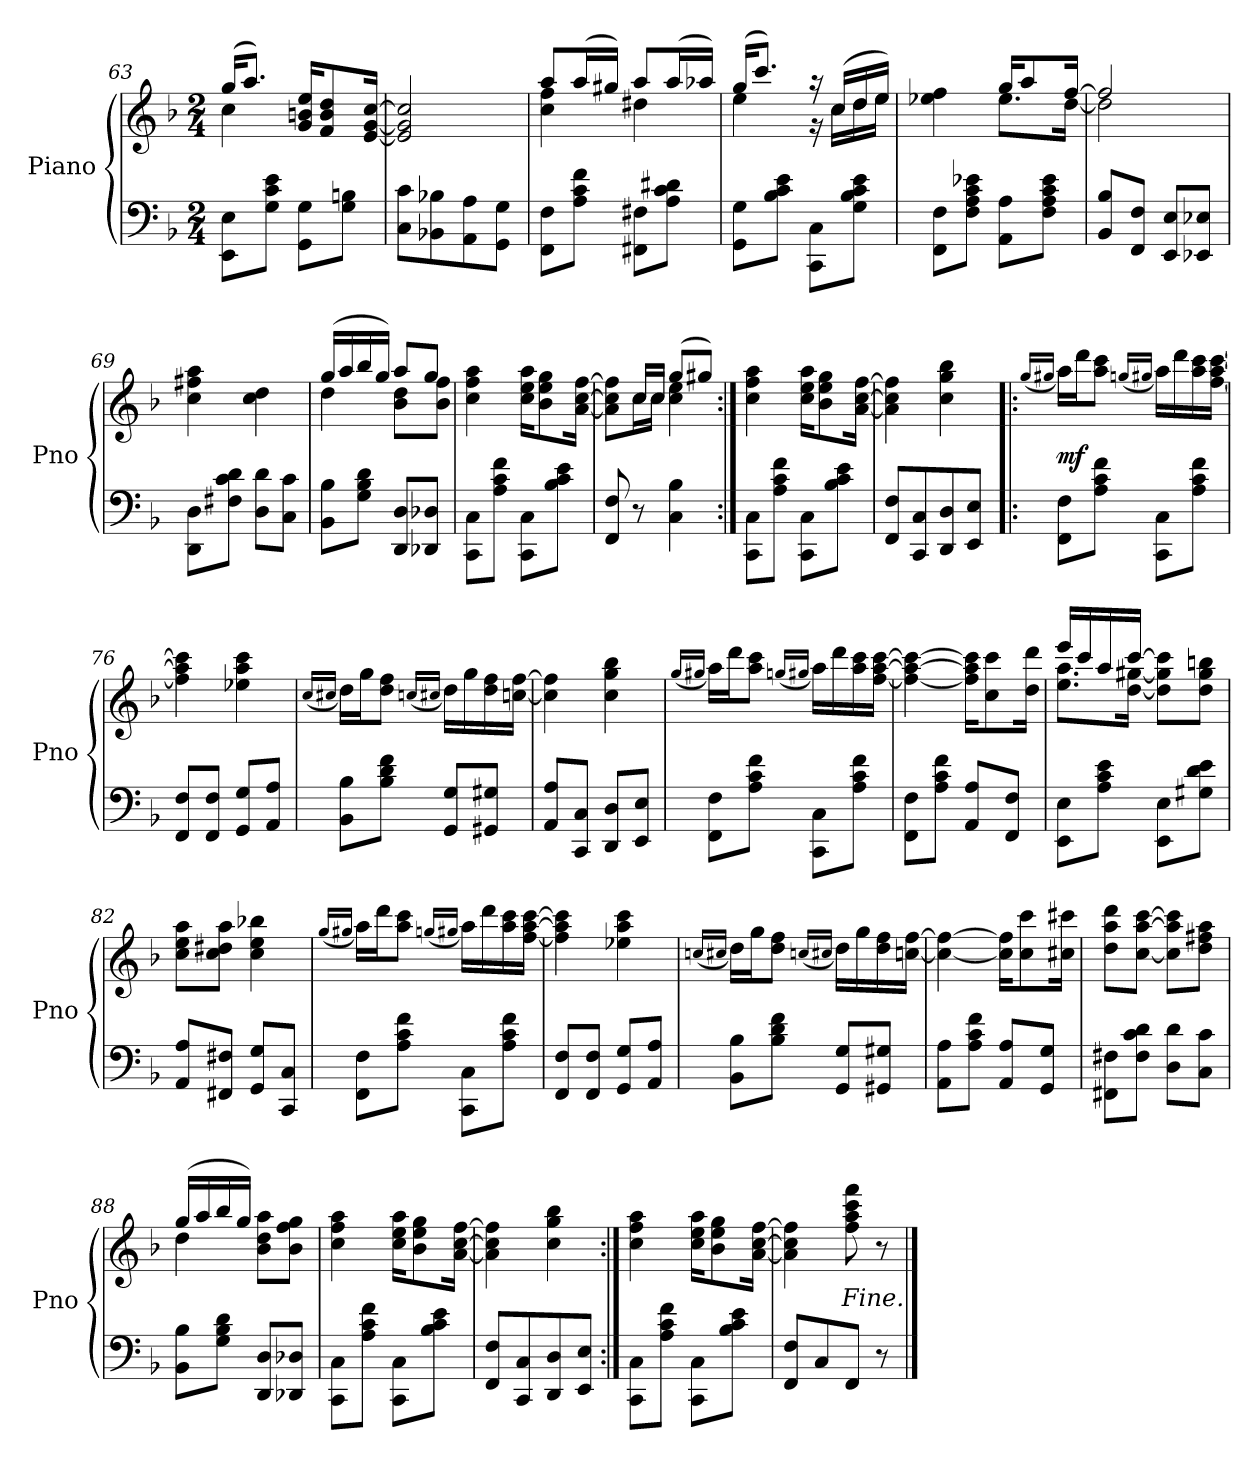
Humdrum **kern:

**kern	**kern	**dynam
*part1	*part1	*part1
*staff2	*staff1	*staff1/2
*I"Piano	*	*
*I'Pno	*	*
*clefF4	*clefG2	*
*k[b-]	*k[b-]	*
*M2/4	*M2/4	*
=63	=63	=63
*	*^	*
8EE 8EL	(16ggKL	4cc	.
.	8.aaJ)	.	.
8G 8c 8eJ	.	.	.
8GG 8GL	16g 16bn 16eeKL	4ryy	.
.	8f 8b 8dd	.	.
8G 8BnJ	.	.	.
.	[16e [16g [16ccJk	.	.
*	*v	*v	*
=64	=64	=64
8C 8cL	2e] 2g] 2cc]	.
8BB-X 8B-X	.	.
8AA 8A	.	.
8GG 8GJ	.	.
=65	=65	=65
*	*^	*
8FF 8FL	8aaL	4cc 4ff	.
8A 8c 8fJ	(16aaL	.	.
.	16gg#XJJ)	.	.
8FF#X 8F#XL	8aaL	4dd#X	.
8A 8c 8d#XJ	(16aaL	.	.
.	16aa-XJJ)	.	.
=66	=66	=66	=66
8GG 8GL	(16ggKL	4ee	.
.	8.cccJ)	.	.
8B- 8c 8eJ	.	.	.
8CC 8CL	16r	16r	.
.	(16ccLL	16ccLL	.
8G 8B- 8c 8eJ	16dd	16dd	.
.	16eeJJ)	16eeJJ	.
=67	=67	=67	=67
8FF 8FL	4ryy	4ee-X 4ff	.
8F 8A 8c 8e-XJ	.	.	.
8AA 8AL	16ggKL	8.ee-L	.
.	8aa	.	.
8F 8A 8c 8e-J	.	.	.
.	[16ffJk	[16ddJk	.
=68	=68	=68	=68
8BB-/ 8B-/L	2ff]	2dd]	.
8FF/ 8F/J	.	.	.
8EE 8EL	.	.	.
8EE-X 8E-XJ	.	.	.
*	*v	*v	*
=69	=69	=69
8DD 8DL	4cc 4ff#X 4aa	.
8F#X 8c 8dJ	.	.
8D 8dL	4cc 4dd	.
8C 8cJ	.	.
=70	=70	=70
*	*^	*
8BB- 8B-L	(16ggLL	4dd	.
.	16aa	.	.
8G 8B- 8dJ	16bb-	.	.
.	16ggJJ)	.	.
8DD 8DL	8aaL	8b- 8ddL	.
8DD-X 8D-XJ	8ggJ	8b- 8ffJ	.
*	*v	*v	*
=71	=71	=71
8CC 8CL	4cc 4ff 4aa	.
8A 8c 8fJ	.	.
8CC 8CL	16cc 16ee 16aaKL	.
.	8b- 8ee 8gg	.
8B- 8c 8eJ	.	.
.	[16a [16cc [16ffJk	.
=72	=72	=72
*	*^	*
8FF 8F	8ryy	8a] 8cc] 8ff]L	.
8r	16ccLL	16ccL	.
.	16ccJJ	16ccJJ	.
4C 4B-	(8ggL	4cc 4ee	.
.	8gg#XJ)	.	.
*	*v	*v	*
=73:|!	=73:|!	=73:|!
8CC 8CL	4cc 4ff 4aa	.
8A 8c 8fJ	.	.
8CC 8CL	16cc 16ee 16aaKL	.
.	8b- 8ee 8gg	.
8B- 8c 8eJ	.	.
.	[16a [16cc [16ffJk	.
=74	=74	=74
8FF 8FL	4a] 4cc] 4ff]	.
8CC 8C	.	.
8DD 8D	4cc 4gg 4bb-	.
8EE 8EJ	.	.
=75!|:	=75!|:	=75!|:
.	(16qggLL	.
.	16qgg#XJJ	.
8FF 8FL	16aaLL)	mf
.	16dddJ	.
8A 8c 8fJ	8aa 8cccJ	.
.	(16qggnLL	.
.	16qgg#XJJ	.
8CC 8CL	16aaLL)	.
.	16ddd	.
8A 8c 8fJ	16aa 16ccc	.
.	[16ff [16aa [16cccJJ	.
=76	=76	=76
8FF 8FL	4ff] 4aa] 4ccc]	.
8FF 8FJ	.	.
8GG/ 8G/L	4ee-X 4aa 4ccc	.
8AA/ 8A/J	.	.
=77	=77	=77
.	(16qccLL	.
.	16qcc#XJJ	.
8BB- 8B-L	16ddLL)	.
.	16ggJ	.
8B- 8d 8fJ	8dd 8ffJ	.
.	(16qccnLL	.
.	16qcc#XJJ	.
8GG 8GL	16ddLL)	.
.	16gg	.
8GG#X 8G#XJ	16dd 16ff	.
.	[16ccn [16ffJJ	.
=78	=78	=78
8AA 8AL	4cc] 4ff]	.
8CC 8CJ	.	.
8DD 8DL	4cc 4gg 4bb-	.
8EE 8EJ	.	.
=79	=79	=79
.	(16qggLL	.
.	16qgg#XJJ	.
8FF 8FL	16aaLL)	.
.	16dddJ	.
8A 8c 8fJ	8aa 8cccJ	.
.	(16qggnLL	.
.	16qgg#XJJ	.
8CC 8CL	16aaLL)	.
.	16ddd	.
8A 8c 8fJ	16aa 16ccc	.
.	[16ff [16aa [16cccJJ	.
=80	=80	=80
8FF 8FL	4ff_ 4aa_ 4ccc_	.
8A 8c 8fJ	.	.
8AA 8AL	16ff] 16aa] 16ccc]KL	.
.	8cc 8ccc	.
8FF 8FJ	.	.
.	16dd 16dddJk	.
=81	=81	=81
*	*^	*
8EE 8EL	16eeeLL	8.ee 8.aaL	.
.	16ccc	.	.
8A 8c 8eJ	16aa	.	.
.	[16cccJJ	[16dd [16gg#XJk	.
8EE 8EL	4ryy	8dd] 8gg#] 8ccc]L	.
8G#X 8d 8eJ	.	8dd 8gg# 8bbnJ	.
*	*v	*v	*
=82	=82	=82
8AA 8AL	8cc 8ee 8aaL	.
8FF#X 8F#XJ	8cc 8dd#X 8aaJ	.
8GG 8GL	4cc 4ee 4bb-X	.
8CC 8CJ	.	.
=83	=83	=83
.	(16qggLL	.
.	16qgg#XJJ	.
8FF 8FL	16aaLL)	.
.	16dddJ	.
8A 8c 8fJ	8aa 8cccJ	.
.	(16qggnLL	.
.	16qgg#XJJ	.
8CC 8CL	16aaLL)	.
.	16ddd	.
8A 8c 8fJ	16aa 16ccc	.
.	[16ff [16aa [16cccJJ	.
=84	=84	=84
8FF 8FL	4ff] 4aa] 4ccc]	.
8FF 8FJ	.	.
8GG/ 8G/L	4ee-X 4aa 4ccc	.
8AA/ 8A/J	.	.
=85	=85	=85
.	(16qccnLL	.
.	16qcc#XJJ	.
8BB- 8B-L	16ddLL)	.
.	16ggJ	.
8B- 8d 8fJ	8dd 8ffJ	.
.	(16qccnLL	.
.	16qcc#XJJ	.
8GG 8GL	16ddLL)	.
.	16gg	.
8GG#X 8G#XJ	16dd 16ff	.
.	[16ccn [16ffJJ	.
=86	=86	=86
8AA 8AL	4cc_ 4ff_	.
8A 8c 8fJ	.	.
8AA/ 8A/L	16cc] 16ff]KL	.
.	8cc 8ccc	.
8GG/ 8G/J	.	.
.	16cc#X 16ccc#XJk	.
=87	=87	=87
8FF#X 8F#XL	8dd 8aa 8dddL	.
8F# 8c 8dJ	[8cc [8aa [8cccJ	.
8D 8dL	8cc] 8aa] 8ccc]L	.
8C 8cJ	8dd 8ff#X 8aaJ	.
=88	=88	=88
*	*^	*
8BB- 8B-L	(<16ggLL	4dd	.
.	16aa	.	.
8G 8B- 8dJ	16bb-	.	.
.	16ggJJ)	.	.
8DD 8DL	4ryy	8b- 8dd 8aaL	.
8DD-X 8D-XJ	.	8b- 8ff 8ggJ	.
*	*v	*v	*
=89	=89	=89
8CC 8CL	4cc 4ff 4aa	.
8A 8c 8fJ	.	.
8CC 8CL	16cc 16ee 16aaKL	.
.	8b- 8ee 8gg	.
8B- 8c 8eJ	.	.
.	[16a [16cc [16ffJk	.
=90	=90	=90
8FF 8FL	4a] 4cc] 4ff]	.
8CC 8C	.	.
8DD 8D	4cc 4gg 4bb-	.
8EE 8EJ	.	.
=91:|!	=91:|!	=91:|!
8CC 8CL	4cc 4ff 4aa	.
8A 8c 8fJ	.	.
8CC 8CL	16cc 16ee 16aaKL	.
.	8b- 8ee 8gg	.
8B- 8c 8eJ	.	.
.	[16a [16cc [16ffJk	.
=92	=92	=92
8FF 8FL	4a] 4cc] 4ff]	.
8C	.	.
8FFJ	8ff 8aa 8ccc 8fff	.
8r	8r	.
!	!LO:TX:c:i:t=Fine.	!
==	==	==
*-	*-	*-
